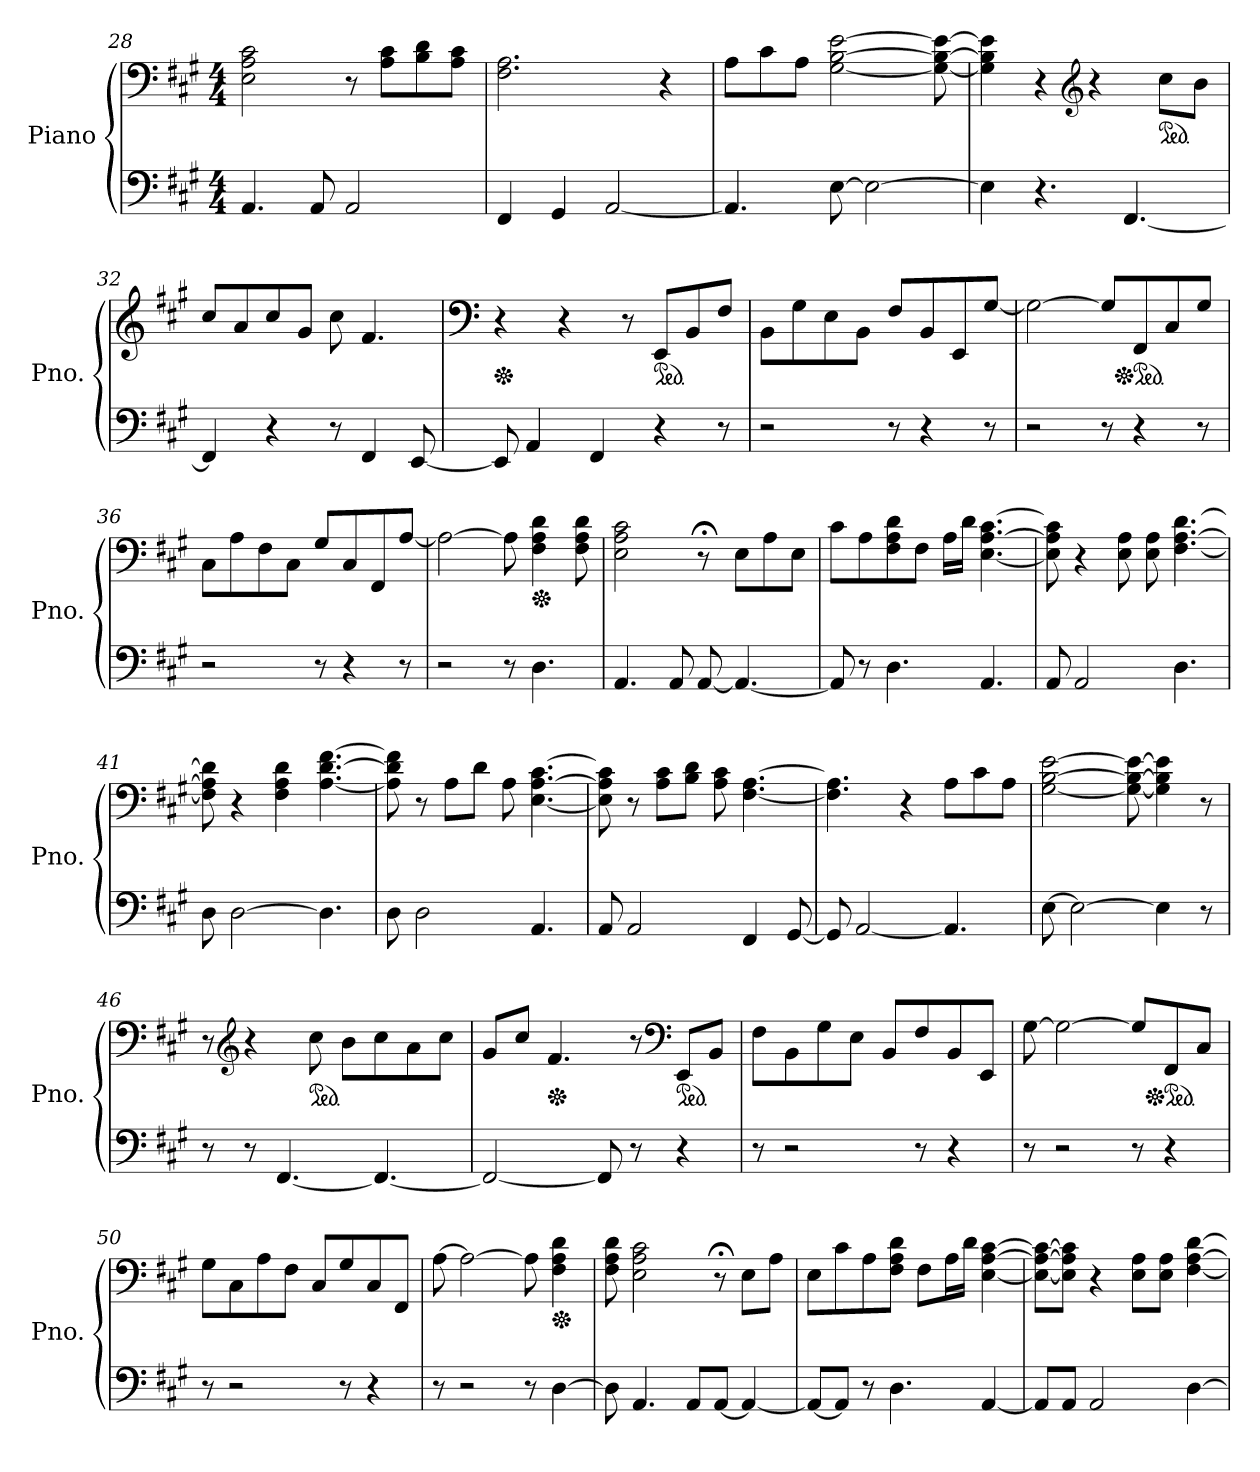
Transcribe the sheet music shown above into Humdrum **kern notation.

**kern	**kern
*part1	*part1
*staff2	*staff1
*I"Piano	*
*I'Pno.	*
*clefF4	*clefF4
*k[f#c#g#]	*k[f#c#g#]
*M4/4	*M4/4
=28	=28
4.AA/	2E\ 2A\ 2c#\
8AA/	.
2AA/	8r
.	8A\ 8c#\L
.	8B\ 8d\
.	8A\ 8c#\J
=29	=29
4FF#/	2.F#\ 2.A\
4GG#/	.
[2AA/	.
.	4r
=30	=30
4.AA/]	8A\L
.	8c#\
.	8A\J
[8E\	[2G#\ [2B\ [2e\
2E\_	.
.	8G#\_ 8B\_ 8e\_
=31	=31
4E\]	4G#\] 4B\] 4e\]
4.r	4r
*	*clefG2
.	4r
[4.FF#/	.
*	*ped
.	8cc#\L
.	8b\J
!!LO:PB:g=z
=32	=32
4FF#/]	8cc#/L
.	8a/
4r	8cc#/
.	8g#/J
8r	8cc#\
4FF#/	4.f#/
[8EE/	.
=33	=33
*	*clefF4
*	*Xped
8EE/]	4r
4AA/	.
.	4r
4FF#/	.
.	8r
*	*ped
4r	8EE/L
.	8BB/
8r	8F#/J
=34	=34
2r	8BB\L
.	8G#\
.	8E\
.	8BB\J
8r	8F#/L
4r	8BB/
.	8EE/
8r	[8G#/J
=35	=35
2r	2G#\_
8r	8G#/L]
*	*Xped
*	*ped
4r	8FF#/
.	8C#/
8r	8G#/J
=36	=36
2r	8C#\L
.	8A\
.	8F#\
.	8C#\J
8r	8G#/L
4r	8C#/
.	8FF#/
8r	[8A/J
=37	=37
2r	2A\_
8r	8A\]
*	*Xped
4.D\	4F#\ 4A\ 4d\
.	8F#\ 8A\ 8d\
!!LO:LB:g=z
=38	=38
4.AA/	2E\ 2A\ 2c#\
8AA/	.
[8AA/	8r;<
4.AA/_	8E\L
.	8A\
.	8E\J
=39	=39
8AA/]	8c#\L
8r	8A\
4.D\	8F#\ 8A\ 8d\
.	8F#\J
.	16A\LL
.	16d\JJ
4.AA/	[4.E\ [4.A\ [4.c#\
=40	=40
8AA/	8E\] 8A\] 8c#\]
2AA/	4r
.	8E\ 8A\
.	8E\ 8A\
4.D\	[4.F#\ [4.A\ [4.d\
=41	=41
8D\	8F#\] 8A\] 8d\]
[2D\	4r
.	4F#\ 4A\ 4d\
4.D\]	[4.A\ [4.d\ [4.f#\
=42	=42
8D\	8A\] 8d\] 8f#\]
2D\	8r
.	8A\L
.	8d\J
.	8A\
4.AA/	[4.E\ [4.A\ [4.c#\
!!LO:LB:g=z
=43	=43
8AA/	8E\] 8A\] 8c#\]
2AA/	8r
.	8A\ 8c#\L
.	8B\ 8d\J
.	8A\ 8c#\
4FF#/	[4.F#\ [4.A\
[8GG#/	.
=44	=44
8GG#/]	4.F#\] 4.A\]
[2AA/	.
.	4r
4.AA/]	8A\L
.	8c#\
.	8A\J
=45	=45
[8E\	[2G#\ [2B\ [2e\
2E\_	.
.	8G#\_ 8B\_ 8e\_
4E\]	4G#\] 4B\] 4e\]
8r	8r
=46	=46
8r	8r
*	*clefG2
8r	4r
[4.FF#/	.
*	*ped
.	8cc#\
.	8b\L
4.FF#/_	8cc#\
.	8a\
.	8cc#\J
=47	=47
2FF#/_	8g#/L
.	8cc#/J
*	*Xped
.	4.f#/
8FF#/]	.
8r	8r
*	*clefF4
*	*ped
4r	8EE/L
.	8BB/J
!!LO:LB:g=z
=48	=48
8r	8F#\L
2r	8BB\
.	8G#\
.	8E\J
.	8BB/L
8r	8F#/
4r	8BB/
.	8EE/J
=49	=49
8r	[8G#\
2r	2G#\_
8r	8G#/L]
*	*Xped
*	*ped
4r	8FF#/
.	8C#/J
=50	=50
8r	8G#\L
2r	8C#\
.	8A\
.	8F#\J
.	8C#/L
8r	8G#/
4r	8C#/
.	8FF#/J
=51	=51
8r	[8A\
2r	2A\_
8r	8A\]
*	*Xped
[4D\	4F#\ 4A\ 4d\
=52	=52
8D\]	8F#\ 8A\ 8d\
4.AA/	2E\ 2A\ 2c#\
8AA/L	.
[8AA/J	8r;<
4AA/_	8E\L
.	8A\J
=53	=53
8AA/L_	8E\L
8AA/J]	8c#\
8r	8A\
4.D\	8F#\ 8A\ 8d\J
.	8F#\L
.	16A\L
.	16d\JJ
[4AA/	[4E\ [4A\ [4c#\
!!LO:LB:g=z
=54	=54
8AA/L]	8E\_ 8A\_ 8c#\_L
8AA/J	8E\] 8A\] 8c#\]J
2AA/	4r
.	8E\ 8A\L
.	8E\ 8A\J
[4D\	[4F#\ [4A\ [4d\
=	=
*-	*-
